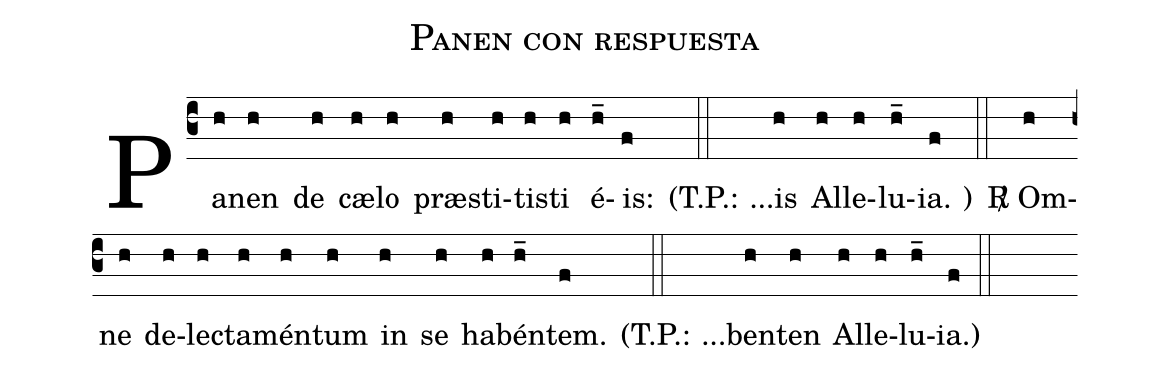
name: Panen con respuesta;
%%
(c3)Pa(h)nen(h) de(h) c<sp>ae</sp>(h)lo(h) pr<sp>ae</sp>s(h)ti(h)tis(h)ti(h) é(h_)is:(f) (::) <v>(</v>T.P.: ...is(h) A(h)lle(h)lu(h_)ia. <v>)</v>(f) (::)
<sp>R/</sp> Om(h)ne(h) de(h)lec(h)ta(h)mén(h)tum(h) in(h) se(h) ha(h)bén(h_)tem.(f) (::)
<v>(</v>T.P.: ...ben(h)ten(h) A(h)lle(h)lu(h_)ia.<v>)</v>(f) (::)
